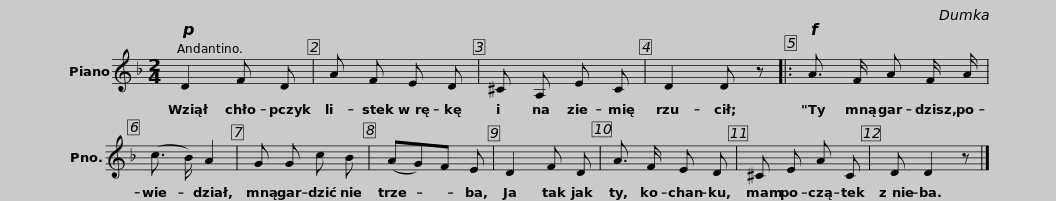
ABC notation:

X:1
L:1/8
M:2/4
I:linebreak $
K:F
V:1 treble
V:1
!p! D2 F D | A F E D | ^C A, E C | D2 D z |:!f! A3/2 F/ A F/ A/ | %5
 (c3/2 B/) A2 |$ G G c B | (AG)F E | D2 F D | A3/2 F/ E D | %10
 ^C E A C | D D2 z |] %12
